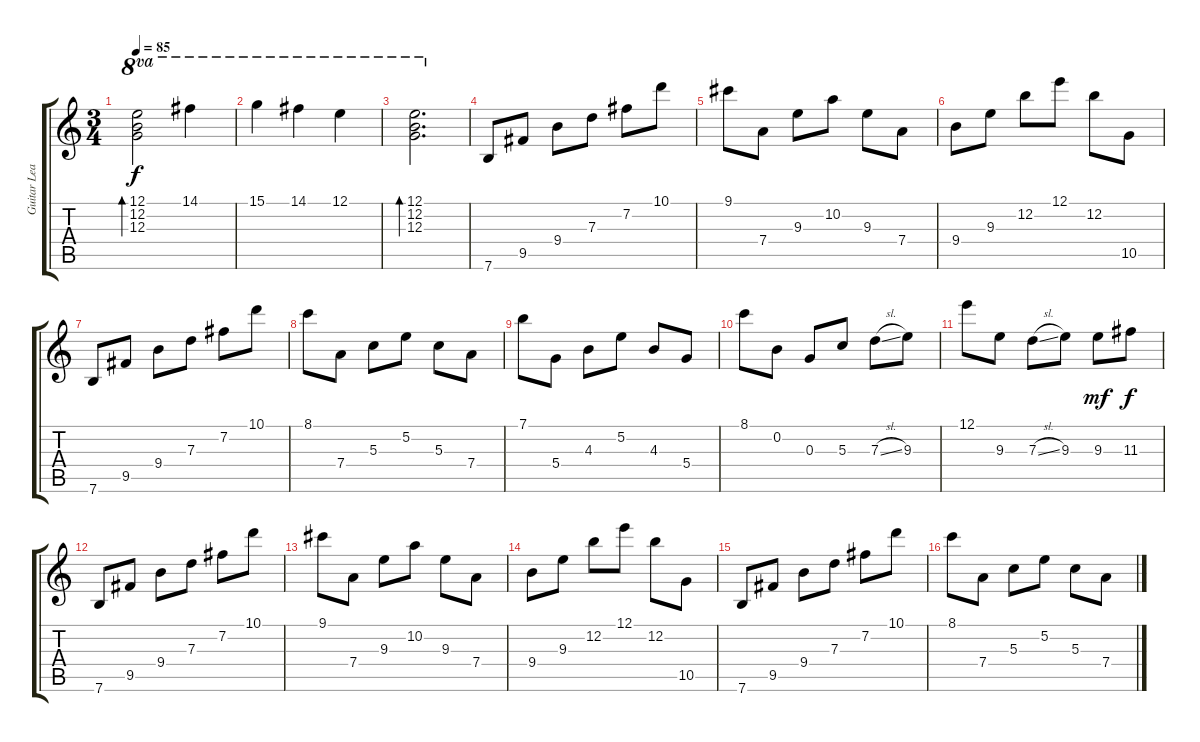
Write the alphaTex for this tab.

\track ("Guitar Lead 2" "Guitar Lea") {instrument distortionguitar}
\staff {score tabs}
\tuning (E4 B3 G3 D3 A2 E2) {hide}
\ts (3 4)
\tempo 85
\clef g2
\ks c
(12.1 12.2 12.3).2{bd 120 ot 8va dy f} 14.1.4{ot 8va} |
15.1.4{ot 8va} 14.1.4{ot 8va} 12.1.4{ot 8va} |
(12.1 12.2 12.3).2{d bd 120 ot 8va} |
7.6.8 9.5.8 9.4.8 7.3.8 7.2.8 10.1.8 |
9.1.8 7.4.8 9.3.8 10.2.8 9.3.8 7.4.8 |
9.4.8 9.3.8 12.2.8 12.1.8 12.2.8 10.5.8 |
7.6.8 9.5.8 9.4.8 7.3.8 7.2.8 10.1.8 |
8.1.8 7.4.8 5.3.8 5.2.8 5.3.8 7.4.8 |
7.1.8 5.4.8 4.3.8 5.2.8 4.3.8 5.4.8 |
8.1.8 0.2.8 0.3.8 5.3.8 7.3{sl}.8 9.3.8 |
12.1.8 9.3.8 7.3{sl}.8 9.3.8 9.3.8{dy mf} 11.3.8{dy f} |
7.6.8 9.5.8 9.4.8 7.3.8 7.2.8 10.1.8 |
9.1.8 7.4.8 9.3.8 10.2.8 9.3.8 7.4.8 |
9.4.8 9.3.8 12.2.8 12.1.8 12.2.8 10.5.8 |
7.6.8 9.5.8 9.4.8 7.3.8 7.2.8 10.1.8 |
8.1.8 7.4.8 5.3.8 5.2.8 5.3.8 7.4.8
